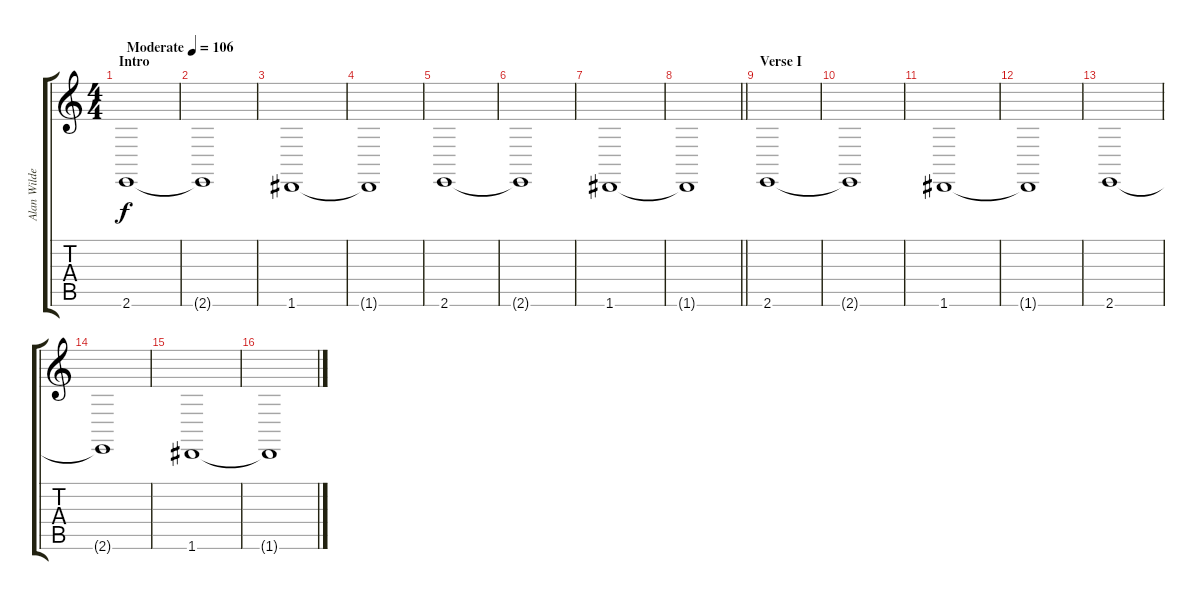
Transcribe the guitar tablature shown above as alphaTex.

\track ("Alan Wilder - Keyboard I" "Alan Wilde") {instrument lead5charang}
\staff {score tabs}
\tuning (E4 B3 G3 D3 A2 D2) {hide}
\ts (4 4)
\section ("" "Intro")
\tempo (106 "Moderate")
\clef g2
\ks c
2.6.1{dy f instrument lead5charang} |
2.6{t}.1 |
1.6.1 |
1.6{t}.1 |
2.6.1 |
2.6{t}.1 |
1.6.1 |
\barLineRight lightlight
1.6{t}.1 |
\section ("" "Verse I")
2.6.1 |
2.6{t}.1 |
1.6.1 |
1.6{t}.1 |
2.6.1 |
2.6{t}.1 |
1.6.1 |
1.6{t}.1
